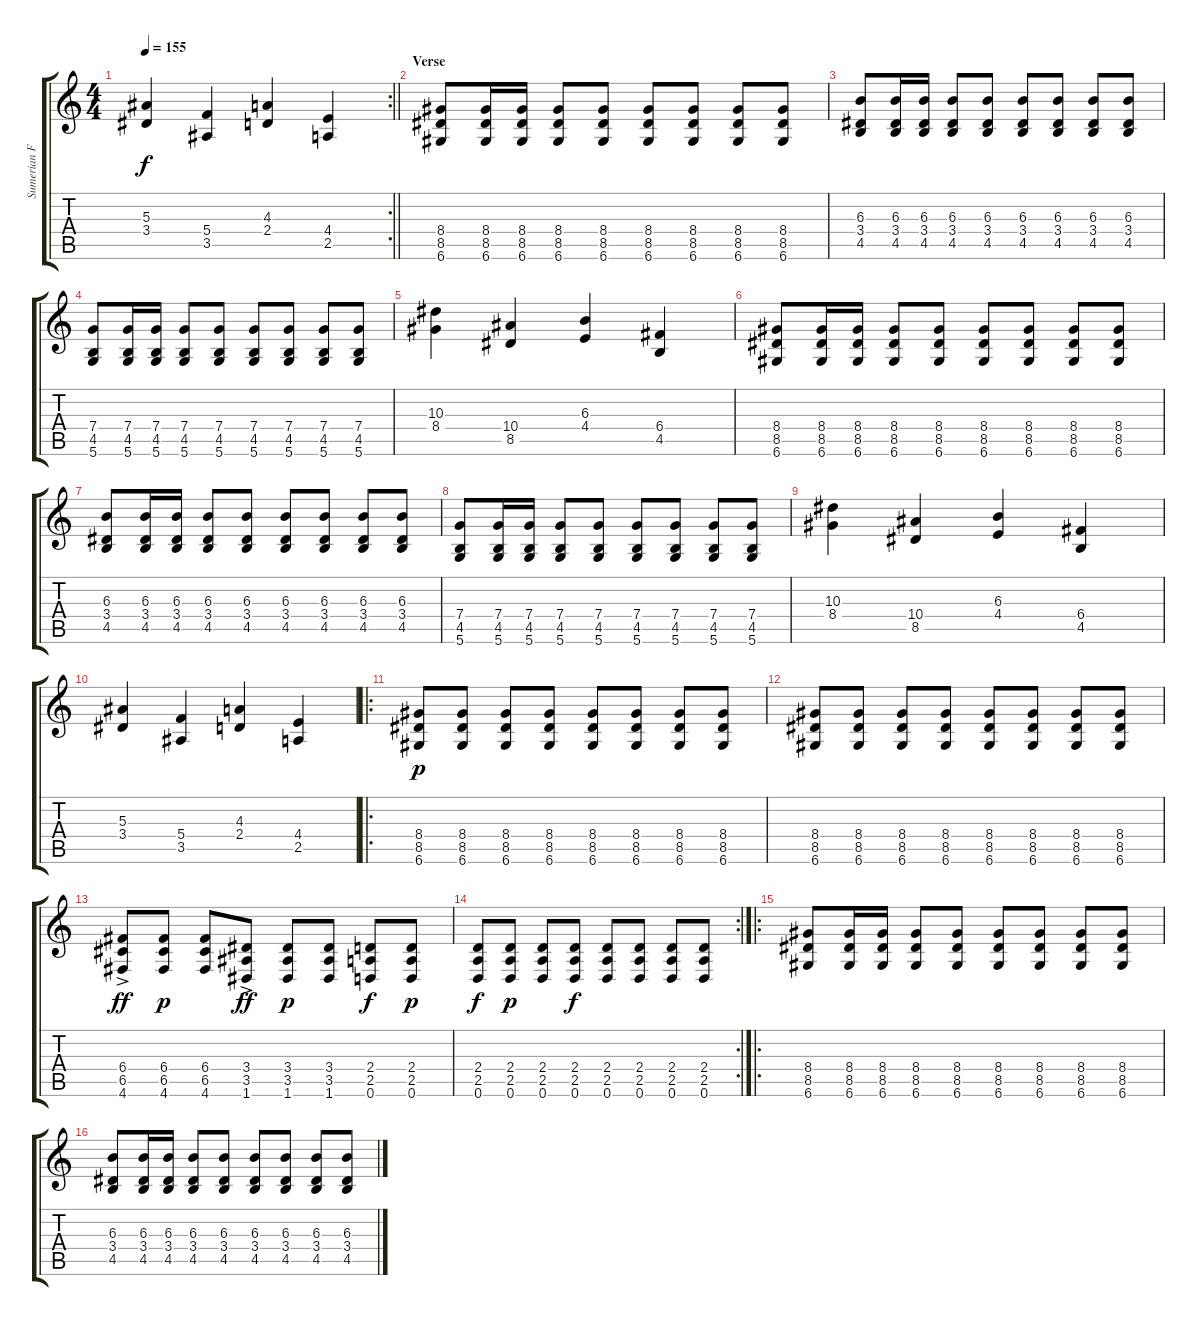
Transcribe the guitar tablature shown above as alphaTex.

\track ("Sumerian Fairytale - Grand Belial's Key" "Sumerian F") {instrument overdrivenguitar}
\staff {score tabs}
\tuning (D4 A3 F3 C3 G2 D2) {hide}
\rc 2
\ts (4 4)
\tempo 155
\clef g2
\barLineRight lightlight
\ks c
(5.3 3.4).4{dy f} (5.4 3.5).4 (4.3 2.4).4 (4.4 2.5).4 |
\section ("" "Verse")
(8.4 8.5 6.6).8 (8.4 8.5 6.6).16 (8.4 8.5 6.6).16 (8.4 8.5 6.6).8 (8.4 8.5 6.6).8 (8.4 8.5 6.6).8 (8.4 8.5 6.6).8 (8.4 8.5 6.6).8 (8.4 8.5 6.6).8 |
(6.3 3.4 4.5).8 (6.3 3.4 4.5).16 (6.3 3.4 4.5).16 (6.3 3.4 4.5).8 (6.3 3.4 4.5).8 (6.3 3.4 4.5).8 (6.3 3.4 4.5).8 (6.3 3.4 4.5).8 (6.3 3.4 4.5).8 |
(7.4 4.5 5.6).8 (7.4 4.5 5.6).16 (7.4 4.5 5.6).16 (7.4 4.5 5.6).8 (7.4 4.5 5.6).8 (7.4 4.5 5.6).8 (7.4 4.5 5.6).8 (7.4 4.5 5.6).8 (7.4 4.5 5.6).8 |
(10.3 8.4).4 (10.4 8.5).4 (6.3 4.4).4 (6.4 4.5).4 |
(8.4 8.5 6.6).8 (8.4 8.5 6.6).16 (8.4 8.5 6.6).16 (8.4 8.5 6.6).8 (8.4 8.5 6.6).8 (8.4 8.5 6.6).8 (8.4 8.5 6.6).8 (8.4 8.5 6.6).8 (8.4 8.5 6.6).8 |
(6.3 3.4 4.5).8 (6.3 3.4 4.5).16 (6.3 3.4 4.5).16 (6.3 3.4 4.5).8 (6.3 3.4 4.5).8 (6.3 3.4 4.5).8 (6.3 3.4 4.5).8 (6.3 3.4 4.5).8 (6.3 3.4 4.5).8 |
(7.4 4.5 5.6).8 (7.4 4.5 5.6).16 (7.4 4.5 5.6).16 (7.4 4.5 5.6).8 (7.4 4.5 5.6).8 (7.4 4.5 5.6).8 (7.4 4.5 5.6).8 (7.4 4.5 5.6).8 (7.4 4.5 5.6).8 |
(10.3 8.4).4 (10.4 8.5).4 (6.3 4.4).4 (6.4 4.5).4 |
(5.3 3.4).4 (5.4 3.5).4 (4.3 2.4).4 (4.4 2.5).4 |
\ro
(8.4 8.5 6.6).8{dy p} (8.4 8.5 6.6).8 (8.4 8.5 6.6).8 (8.4 8.5 6.6).8 (8.4 8.5 6.6).8 (8.4 8.5 6.6).8 (8.4 8.5 6.6).8 (8.4 8.5 6.6).8 |
(8.4 8.5 6.6).8 (8.4 8.5 6.6).8 (8.4 8.5 6.6).8 (8.4 8.5 6.6).8 (8.4 8.5 6.6).8 (8.4 8.5 6.6).8 (8.4 8.5 6.6).8 (8.4 8.5 6.6).8 |
(6.4{ac} 6.5{ac} 4.6{ac}).8{dy ff} (6.4 6.5 4.6).8{dy p} (6.4 6.5 4.6).8 (3.4{ac} 3.5{ac} 1.6{ac}).8{dy ff} (3.4 3.5 1.6).8{dy p} (3.4 3.5 1.6).8 (2.4 2.5 0.6).8{dy f} (2.4 2.5 0.6).8{dy p} |
\rc 2
(2.4 2.5 0.6).8{dy f} (2.4 2.5 0.6).8{dy p} (2.4 2.5 0.6).8 (2.4 2.5 0.6).8{dy f} (2.4 2.5 0.6).8 (2.4 2.5 0.6).8 (2.4 2.5 0.6).8 (2.4 2.5 0.6).8 |
\ro
(8.4 8.5 6.6).8 (8.4 8.5 6.6).16 (8.4 8.5 6.6).16 (8.4 8.5 6.6).8 (8.4 8.5 6.6).8 (8.4 8.5 6.6).8 (8.4 8.5 6.6).8 (8.4 8.5 6.6).8 (8.4 8.5 6.6).8 |
(6.3 3.4 4.5).8 (6.3 3.4 4.5).16 (6.3 3.4 4.5).16 (6.3 3.4 4.5).8 (6.3 3.4 4.5).8 (6.3 3.4 4.5).8 (6.3 3.4 4.5).8 (6.3 3.4 4.5).8 (6.3 3.4 4.5).8
